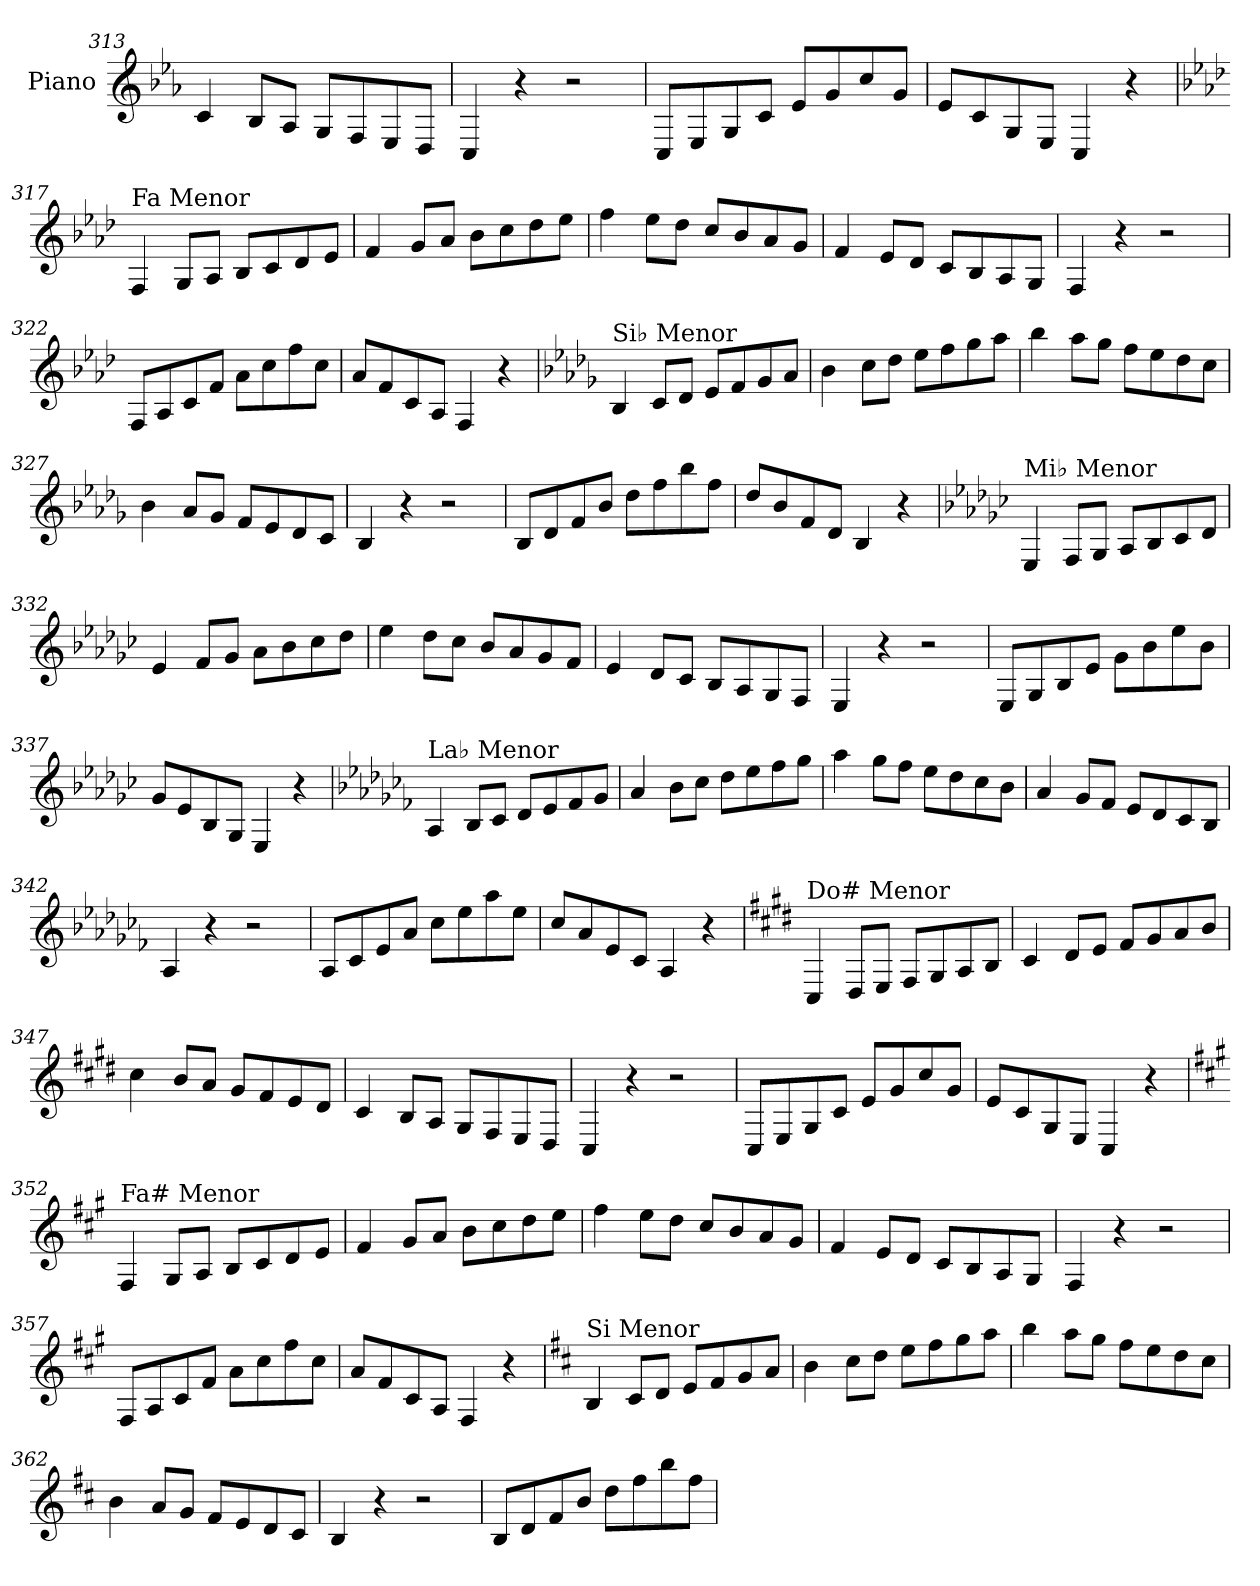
**kern
*part1
*staff1
*I"Piano
*I'Pno.
*clefG2
*k[b-e-a-]
=313
4c/
8B-/L
8A-/J
8G/L
8F/
8E-/
8D/J
=314
4C/
4r
2r
=315
8C/L
8E-/
8G/
8c/J
8e-/L
8g/
8cc/
8g/J
=316
8e-/L
8c/
8G/
8E-/J
4C/
4r
!!LO:LB:g=z
=317
*k[b-e-a-d-]
!LO:TX:a:t=Fa Menor
4F/
8G/L
8A-/J
8B-/L
8c/
8d-/
8e-/J
=318
4f/
8g/L
8a-/J
8b-\L
8cc\
8dd-\
8ee-\J
=319
4ff\
8ee-\L
8dd-\J
8cc/L
8b-/
8a-/
8g/J
=320
4f/
8e-/L
8d-/J
8c/L
8B-/
8A-/
8G/J
=321
4F/
4r
2r
=322
8F/L
8A-/
8c/
8f/J
8a-\L
8cc\
8ff\
8cc\J
=323
8a-/L
8f/
8c/
8A-/J
4F/
4r
!!LO:LB:g=z
=324
*k[b-e-a-d-g-]
!LO:TX:a:t=Si♭ Menor
4B-/
8c/L
8d-/J
8e-/L
8f/
8g-/
8a-/J
=325
4b-\
8cc\L
8dd-\J
8ee-\L
8ff\
8gg-\
8aa-\J
=326
4bb-\
8aa-\L
8gg-\J
8ff\L
8ee-\
8dd-\
8cc\J
=327
4b-\
8a-/L
8g-/J
8f/L
8e-/
8d-/
8c/J
=328
4B-/
4r
2r
=329
8B-/L
8d-/
8f/
8b-/J
8dd-\L
8ff\
8bb-\
8ff\J
=330
8dd-/L
8b-/
8f/
8d-/J
4B-/
4r
!!LO:PB:g=z
=331
*k[b-e-a-d-g-c-]
!LO:TX:a:t=Mi♭ Menor
4E-/
8F/L
8G-/J
8A-/L
8B-/
8c-/
8d-/J
=332
4e-/
8f/L
8g-/J
8a-\L
8b-\
8cc-\
8dd-\J
=333
4ee-\
8dd-\L
8cc-\J
8b-/L
8a-/
8g-/
8f/J
=334
4e-/
8d-/L
8c-/J
8B-/L
8A-/
8G-/
8F/J
=335
4E-/
4r
2r
=336
8E-/L
8G-/
8B-/
8e-/J
8g-\L
8b-\
8ee-\
8b-\J
=337
8g-/L
8e-/
8B-/
8G-/J
4E-/
4r
!!LO:LB:g=z
=338
*k[b-e-a-d-g-c-f-]
!LO:TX:a:t=La♭ Menor
4A-/
8B-/L
8c-/J
8d-/L
8e-/
8f-/
8g-/J
=339
4a-/
8b-\L
8cc-\J
8dd-\L
8ee-\
8ff-\
8gg-\J
=340
4aa-\
8gg-\L
8ff-\J
8ee-\L
8dd-\
8cc-\
8b-\J
=341
4a-/
8g-/L
8f-/J
8e-/L
8d-/
8c-/
8B-/J
=342
4A-/
4r
2r
=343
8A-/L
8c-/
8e-/
8a-/J
8cc-\L
8ee-\
8aa-\
8ee-\J
=344
8cc-/L
8a-/
8e-/
8c-/J
4A-/
4r
!!LO:LB:g=z
=345
*k[f#c#g#d#]
!LO:TX:a:t=Do# Menor
4C#/
8D#/L
8E/J
8F#/L
8G#/
8A/
8B/J
=346
4c#/
8d#/L
8e/J
8f#/L
8g#/
8a/
8b/J
=347
4cc#\
8b/L
8a/J
8g#/L
8f#/
8e/
8d#/J
=348
4c#/
8B/L
8A/J
8G#/L
8F#/
8E/
8D#/J
=349
4C#/
4r
2r
=350
8C#/L
8E/
8G#/
8c#/J
8e/L
8g#/
8cc#/
8g#/J
=351
8e/L
8c#/
8G#/
8E/J
4C#/
4r
!!LO:LB:g=z
=352
*k[f#c#g#]
!LO:TX:a:t=Fa# Menor
4F#/
8G#/L
8A/J
8B/L
8c#/
8d/
8e/J
=353
4f#/
8g#/L
8a/J
8b\L
8cc#\
8dd\
8ee\J
=354
4ff#\
8ee\L
8dd\J
8cc#/L
8b/
8a/
8g#/J
=355
4f#/
8e/L
8d/J
8c#/L
8B/
8A/
8G#/J
=356
4F#/
4r
2r
=357
8F#/L
8A/
8c#/
8f#/J
8a\L
8cc#\
8ff#\
8cc#\J
=358
8a/L
8f#/
8c#/
8A/J
4F#/
4r
!!LO:LB:g=z
=359
*k[f#c#]
!LO:TX:a:t=Si Menor
4B/
8c#/L
8d/J
8e/L
8f#/
8g/
8a/J
=360
4b\
8cc#\L
8dd\J
8ee\L
8ff#\
8gg\
8aa\J
=361
4bb\
8aa\L
8gg\J
8ff#\L
8ee\
8dd\
8cc#\J
=362
4b\
8a/L
8g/J
8f#/L
8e/
8d/
8c#/J
=363
4B/
4r
2r
=364
8B/L
8d/
8f#/
8b/J
8dd\L
8ff#\
8bb\
8ff#\J
=
*-
